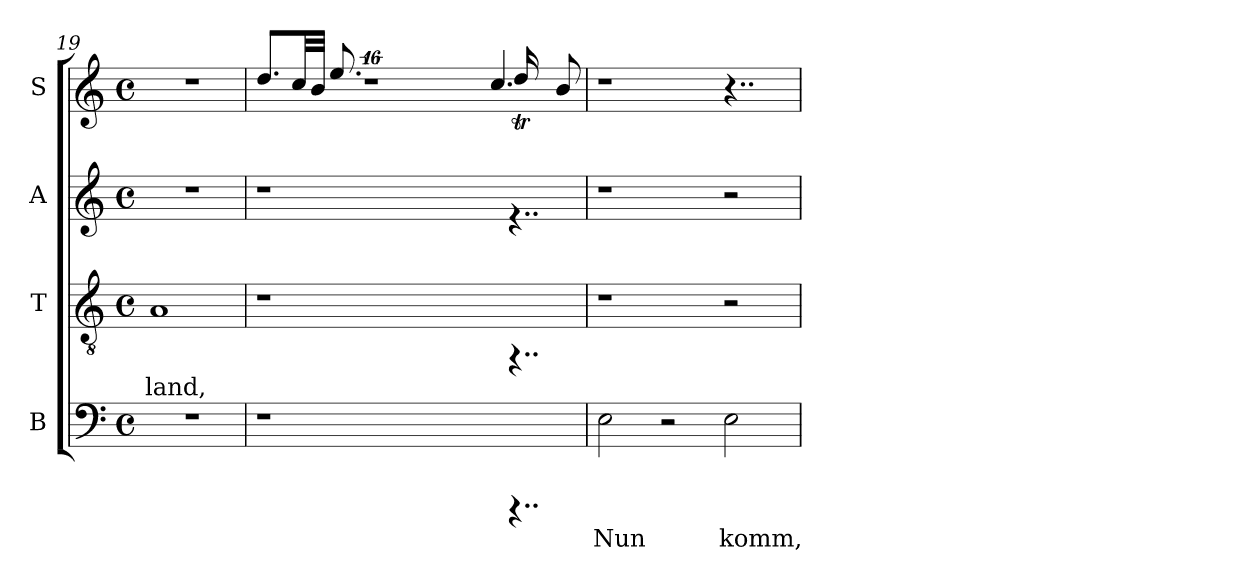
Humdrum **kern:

**kern	**text	**kern	**text	**kern	**kern	**text
*part4	*part4	*part3	*part3	*part2	*part1	*part1
*staff4	*staff4	*staff3	*staff3	*staff2	*staff1	*staff1
*I"B	*	*I"T	*	*I"A	*I"S	*
*I'B	*	*I'T	*	*I'A	*I'S	*
*clefF4	*	*clefGv2	*	*clefG2	*clefG2	*
*k[]	*	*k[]	*	*k[]	*k[]	*
*C:	*	*C:	*	*C:	*C:	*
*M4/4	*	*M4/4	*	*M4/4	*M4/4	*
*met(c)	*	*met(c)	*	*met(c)	*met(c)	*
=19	=19	=19	=19	=19	=19	=19
!	!	!	!LO:LY:b:cj	!	!	!
1r	.	1A	-land,	1r	1r	.
=20	=20	=20	=20	=20	=20	=20
!	!	!	!	!	!LO:TX:a:t=Viol. I, II	!
!	!	!	!	!	!	!LO:LY:b
*	*	*	*	*	*^	*
1r	.	1r	.	1r	8.dd/L	4..ryy	.
!	!	!	!	!	!	!	!LO:LY:b
.	.	.	.	.	32cc/	.	.
!	!	!	!	!	!	!	!LO:LY:b
.	.	.	.	.	32b/J	.	.
!	!	!	!	!	!	!	!LO:LY:b
.	.	.	.	.	8.ee/L	.	.
*	*	*	*	*	*v	*v	*
.	.	.	.	.	16%9r	.
2ryy	.	2ryy	.	2ryy	4..ryy	.
*	*	*	*	*	*^	*
!	!	!	!	!	!	!	!LO:LY:b
.	.	.	.	.	4.cc/	16ddT/	.
4..rCCC	.	4..rFF	.	4..rf	.	4..ryy	.
!	!	!	!	!	!	!	!LO:LY:b
.	.	.	.	.	8b/	.	.
*	*	*	*	*	*v	*v	*
=21	=21	=21	=21	=21	=21	=21
!	!LO:LY:b:cj	!	!	!	!	!
2E\	Nun	1r	.	1r	1r	.
2r	.	.	.	.	.	.
!	!LO:LY:b:cj	!	!	!	!	!
2E\	komm,	2r	.	2r	4..r	.
.	.	.	.	.	16ryy	.
=	=	=	=	=	=	=
*-	*-	*-	*-	*-	*-	*-
